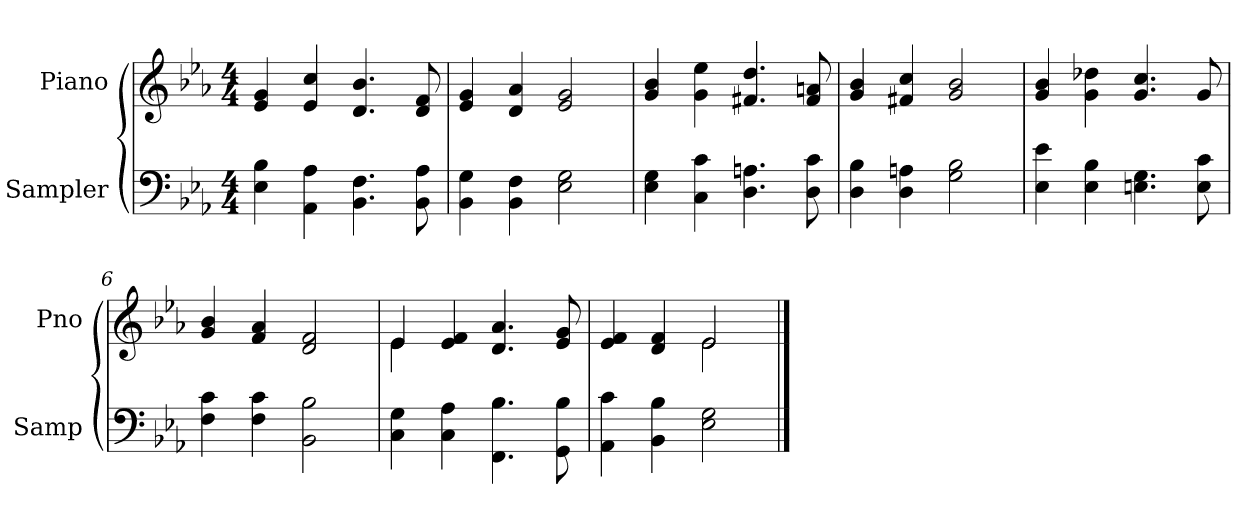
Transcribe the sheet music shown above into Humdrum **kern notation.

**kern	**kern
*part2	*part1
*staff2	*staff1
*I"Sampler	*I"Piano
*I'Samp	*I'Pno
*clefF4	*clefG2
*k[b-e-a-]	*k[b-e-a-]
*E-:	*E-:
*M4/4	*M4/4
=1	=1
4E- 4B-	4e- 4g
4AA- 4A-	4e- 4cc
4.BB- 4.F	4.d 4.b-
8BB- 8A-	8d 8f
=2	=2
4BB- 4G	4e- 4g
4BB- 4F	4d 4a-
2E- 2G	2e- 2g
=3	=3
4E- 4G	4g 4b-
4C 4c	4g 4ee-
4.D 4.An	4.f#X 4.dd
8D 8c	8f# 8an
=4	=4
4D 4B-	4g 4b-
4D 4An	4f#X 4cc
2G 2B-	2g 2b-
=5	=5
4E- 4e-	4g 4b-
4E- 4B-	4g 4dd-X
4.En 4.G	4.g 4.cc
8E 8c	8g
=6	=6
4F 4c	4g 4b-
4F 4c	4f 4a-
2BB- 2B-	2d 2f
=7	=7
*	*^
4C 4G	4e-/	4e-
4C 4A-	4e- 4f	2.ryy
4.FF 4.B-	4.d 4.a-	.
8GG 8B-	8e- 8g	.
=8	=8	=8
4AA- 4c	4e- 4f	2ryy
4BB- 4B-	4d 4f	.
2E- 2G	2e-/	2e-
*	*v	*v
==	==
*-	*-
